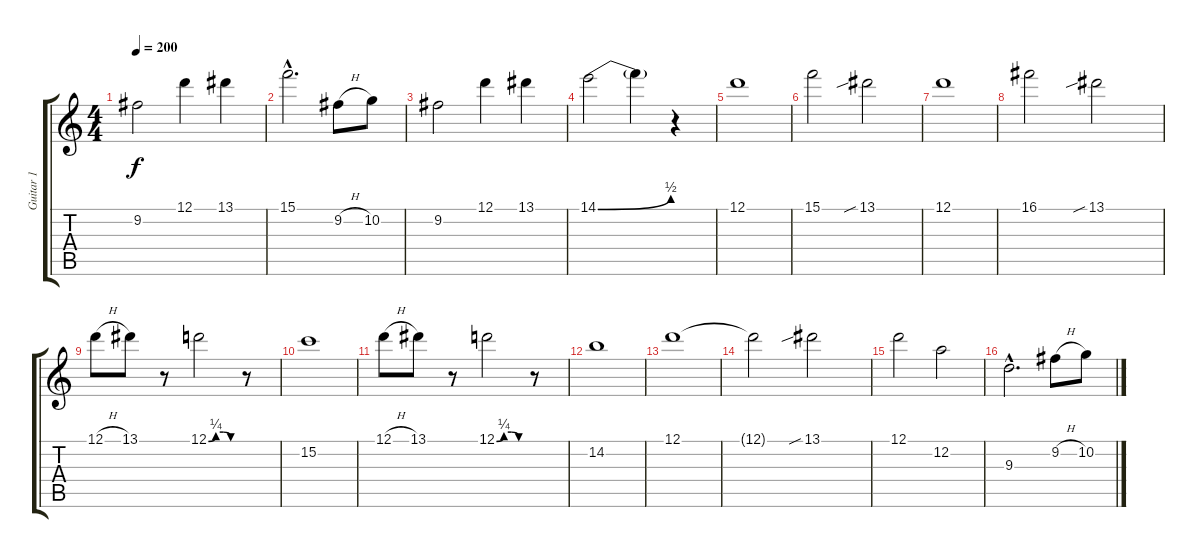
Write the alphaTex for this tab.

\track ("Guitar 1" "Guitar 1") {instrument distortionguitar}
\staff {score tabs}
\tuning (D4 A3 F3 C3 G2 C2) {hide}
\ts (4 4)
\tempo 200
\clef g2
\ks c
9.2.2{dy f} 12.1.4 13.1.4 |
15.1{hac}.2{d} 9.2{h}.8 10.2.8 |
9.2.2 12.1.4 13.1.4 |
14.1{be (bend 0 0 60 2)}.2 14.1{t}.4 r.4 |
12.1.1{volume 10 instrument overdrivenguitar} |
15.1.2 13.1{sib}.2 |
12.1.1 |
16.1.2 13.1{sib}.2 |
12.1{h}.8 13.1.8 r.8 12.1{be (custom 0 0 15 1 30 1 45 0 60 0)}.2 r.8 |
15.2.1 |
12.1{h}.8 13.1.8 r.8 12.1{be (custom 0 0 15 1 30 1 45 0 60 0)}.2 r.8 |
14.2.1 |
12.1.1{volume 10 instrument overdrivenguitar} |
12.1{t}.2 13.1{sib}.2 |
12.1.2 12.2.2 |
9.3{hac}.2{d} 9.2{h}.8 10.2.8
